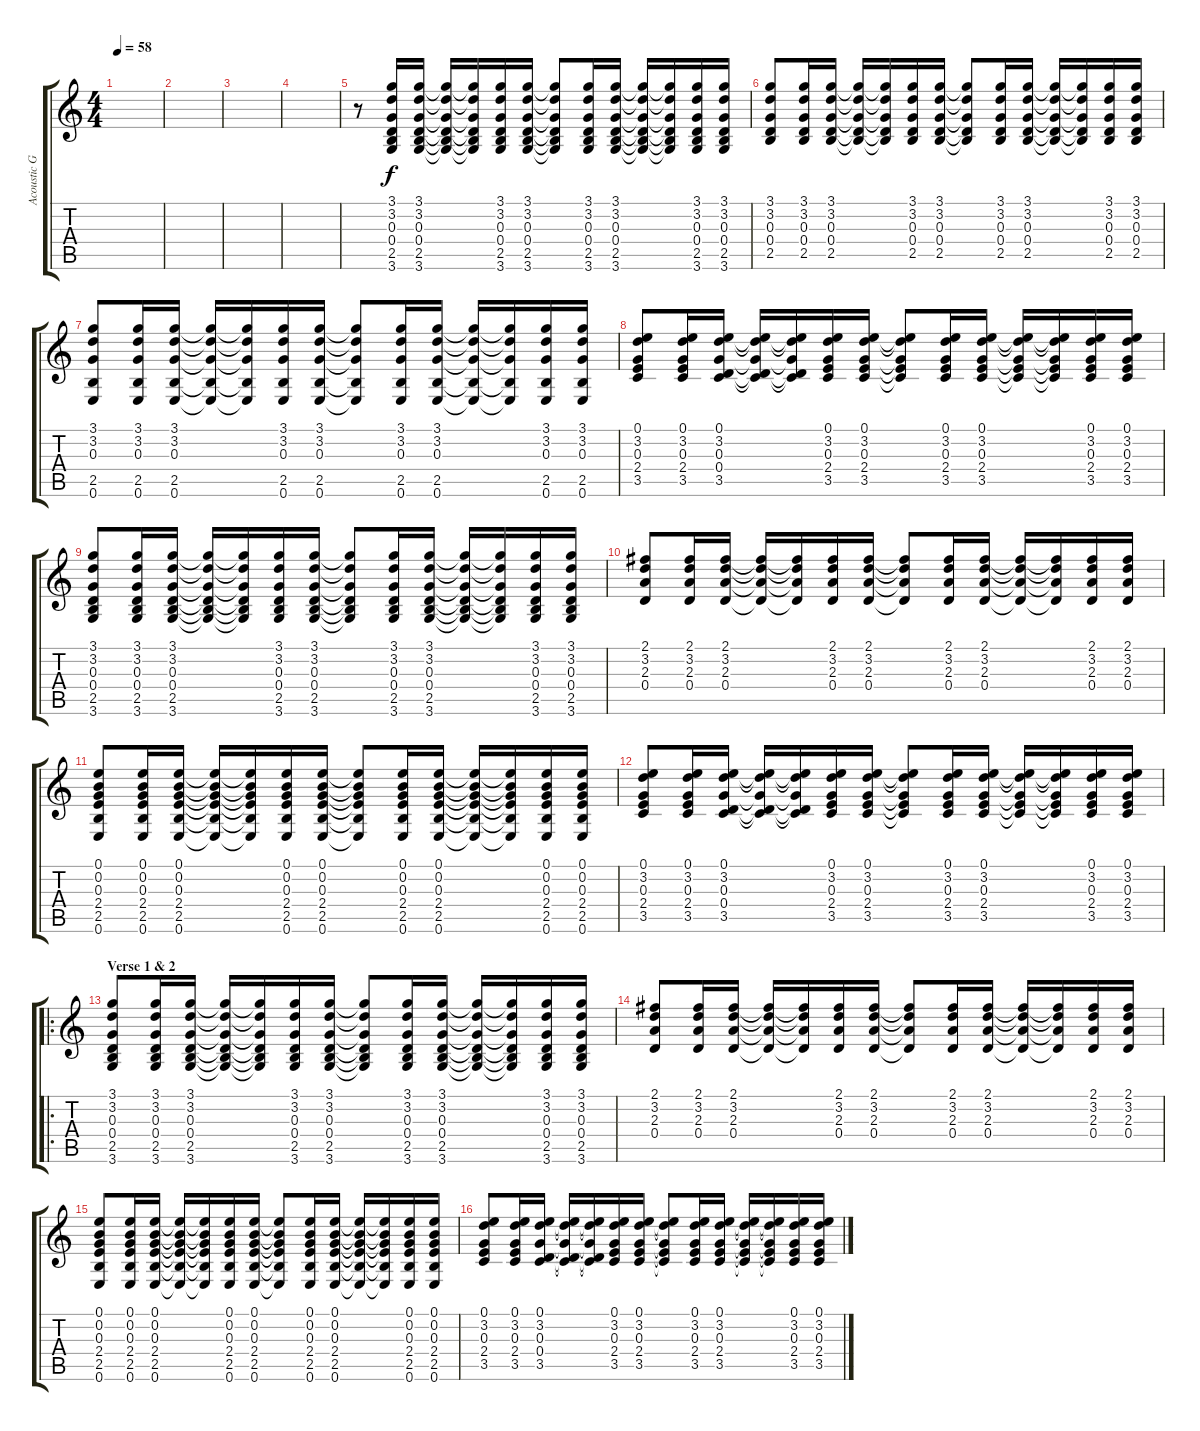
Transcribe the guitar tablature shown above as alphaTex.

\track ("Acoustic Guitar" "Acoustic G") {instrument acousticguitarnylon}
\staff {score tabs}
\tuning (E4 B3 G3 D3 A2 E2) {hide}
\ts (4 4)
\tempo 58
\clef g2
\ks c
|
|
|
|
r.8 (3.1 3.2 0.3 0.4 2.5 3.6).16 (3.1 3.2 0.3 0.4 2.5 3.6).16 (3.1{t} 3.2{t} 0.3{t} 0.4{t} 2.5{t} 3.6{t}).16 (3.1{t} 3.2{t} 0.3{t} 0.4{t} 2.5{t} 3.6{t}).16 (3.1 3.2 0.3 0.4 2.5 3.6).16 (3.1 3.2 0.3 0.4 2.5 3.6).16 (3.1{t} 3.2{t} 0.3{t} 0.4{t} 2.5{t} 3.6{t}).8 (3.1 3.2 0.3 0.4 2.5 3.6).16 (3.1 3.2 0.3 0.4 2.5 3.6).16 (3.1{t} 3.2{t} 0.3{t} 0.4{t} 2.5{t} 3.6{t}).16 (3.1{t} 3.2{t} 0.3{t} 0.4{t} 2.5{t} 3.6{t}).16 (3.1 3.2 0.3 0.4 2.5 3.6).16 (3.1 3.2 0.3 0.4 2.5 3.6).16 |
(3.1 3.2 0.3 0.4 2.5).8 (3.1 3.2 0.3 0.4 2.5).16 (3.1 3.2 0.3 0.4 2.5).16 (3.1{t} 3.2{t} 0.3{t} 0.4{t} 2.5{t}).16 (3.1{t} 3.2{t} 0.3{t} 0.4{t} 2.5{t}).16 (3.1 3.2 0.3 0.4 2.5).16 (3.1 3.2 0.3 0.4 2.5).16 (3.1{t} 3.2{t} 0.3{t} 0.4{t} 2.5{t}).8 (3.1 3.2 0.3 0.4 2.5).16 (3.1 3.2 0.3 0.4 2.5).16 (3.1{t} 3.2{t} 0.3{t} 0.4{t} 2.5{t}).16 (3.1{t} 3.2{t} 0.3{t} 0.4{t} 2.5{t}).16 (3.1 3.2 0.3 0.4 2.5).16 (3.1 3.2 0.3 0.4 2.5).16 |
(3.1 3.2 0.3 2.5 0.6).8 (3.1 3.2 0.3 2.5 0.6).16 (3.1 3.2 0.3 2.5 0.6).16 (3.1{t} 3.2{t} 0.3{t} 2.5{t} 0.6{t}).16 (3.1{t} 3.2{t} 0.3{t} 2.5{t} 0.6{t}).16 (3.1 3.2 0.3 2.5 0.6).16 (3.1 3.2 0.3 2.5 0.6).16 (3.1{t} 3.2{t} 0.3{t} 2.5{t} 0.6{t}).8 (3.1 3.2 0.3 2.5 0.6).16 (3.1 3.2 0.3 2.5 0.6).16 (3.1{t} 3.2{t} 0.3{t} 2.5{t} 0.6{t}).16 (3.1{t} 3.2{t} 0.3{t} 2.5{t} 0.6{t}).16 (3.1 3.2 0.3 2.5 0.6).16 (3.1 3.2 0.3 2.5 0.6).16 |
(0.1 3.2 0.3 2.4 3.5).8 (0.1 3.2 0.3 2.4 3.5).16 (0.1 3.2 0.3 0.4 3.5).16 (0.1{t} 3.2{t} 0.3{t} 0.4{t} 3.5{t}).16 (0.1{t} 3.2{t} 0.3{t} 0.4{t} 3.5{t}).16 (0.1 3.2 0.3 2.4 3.5).16 (0.1 3.2 0.3 2.4 3.5).16 (0.1{t} 3.2{t} 0.3{t} 2.4{t} 3.5{t}).8 (0.1 3.2 0.3 2.4 3.5).16 (0.1 3.2 0.3 2.4 3.5).16 (0.1{t} 3.2{t} 0.3{t} 2.4{t} 3.5{t}).16 (0.1{t} 3.2{t} 0.3{t} 2.4{t} 3.5{t}).16 (0.1 3.2 0.3 2.4 3.5).16 (0.1 3.2 0.3 2.4 3.5).16 |
(3.1 3.2 0.3 0.4 2.5 3.6).8 (3.1 3.2 0.3 0.4 2.5 3.6).16 (3.1 3.2 0.3 0.4 2.5 3.6).16 (3.1{t} 3.2{t} 0.3{t} 0.4{t} 2.5{t} 3.6{t}).16 (3.1{t} 3.2{t} 0.3{t} 0.4{t} 2.5{t} 3.6{t}).16 (3.1 3.2 0.3 0.4 2.5 3.6).16 (3.1 3.2 0.3 0.4 2.5 3.6).16 (3.1{t} 3.2{t} 0.3{t} 0.4{t} 2.5{t} 3.6{t}).8 (3.1 3.2 0.3 0.4 2.5 3.6).16 (3.1 3.2 0.3 0.4 2.5 3.6).16 (3.1{t} 3.2{t} 0.3{t} 0.4{t} 2.5{t} 3.6{t}).16 (3.1{t} 3.2{t} 0.3{t} 0.4{t} 2.5{t} 3.6{t}).16 (3.1 3.2 0.3 0.4 2.5 3.6).16 (3.1 3.2 0.3 0.4 2.5 3.6).16 |
(2.1 3.2 2.3 0.4).8 (2.1 3.2 2.3 0.4).16 (2.1 3.2 2.3 0.4).16 (2.1{t} 3.2{t} 2.3{t} 0.4{t}).16 (2.1{t} 3.2{t} 2.3{t} 0.4{t}).16 (2.1 3.2 2.3 0.4).16 (2.1 3.2 2.3 0.4).16 (2.1{t} 3.2{t} 2.3{t} 0.4{t}).8 (2.1 3.2 2.3 0.4).16 (2.1 3.2 2.3 0.4).16 (2.1{t} 3.2{t} 2.3{t} 0.4{t}).16 (2.1{t} 3.2{t} 2.3{t} 0.4{t}).16 (2.1 3.2 2.3 0.4).16 (2.1 3.2 2.3 0.4).16 |
(0.1 0.2 0.3 2.4 2.5 0.6).8 (0.1 0.2 0.3 2.4 2.5 0.6).16 (0.1 0.2 0.3 2.4 2.5 0.6).16 (0.1{t} 0.2{t} 0.3{t} 2.4{t} 2.5{t} 0.6{t}).16 (0.1{t} 0.2{t} 0.3{t} 2.4{t} 2.5{t} 0.6{t}).16 (0.1 0.2 0.3 2.4 2.5 0.6).16 (0.1 0.2 0.3 2.4 2.5 0.6).16 (0.1{t} 0.2{t} 0.3{t} 2.4{t} 2.5{t} 0.6{t}).8 (0.1 0.2 0.3 2.4 2.5 0.6).16 (0.1 0.2 0.3 2.4 2.5 0.6).16 (0.1{t} 0.2{t} 0.3{t} 2.4{t} 2.5{t} 0.6{t}).16 (0.1{t} 0.2{t} 0.3{t} 2.4{t} 2.5{t} 0.6{t}).16 (0.1 0.2 0.3 2.4 2.5 0.6).16 (0.1 0.2 0.3 2.4 2.5 0.6).16 |
(0.1 3.2 0.3 2.4 3.5).8 (0.1 3.2 0.3 2.4 3.5).16 (0.1 3.2 0.3 0.4 3.5).16 (0.1{t} 3.2{t} 0.3{t} 0.4{t} 3.5{t}).16 (0.1{t} 3.2{t} 0.3{t} 0.4{t} 3.5{t}).16 (0.1 3.2 0.3 2.4 3.5).16 (0.1 3.2 0.3 2.4 3.5).16 (0.1{t} 3.2{t} 0.3{t} 2.4{t} 3.5{t}).8 (0.1 3.2 0.3 2.4 3.5).16 (0.1 3.2 0.3 2.4 3.5).16 (0.1{t} 3.2{t} 0.3{t} 2.4{t} 3.5{t}).16 (0.1{t} 3.2{t} 0.3{t} 2.4{t} 3.5{t}).16 (0.1 3.2 0.3 2.4 3.5).16 (0.1 3.2 0.3 2.4 3.5).16 |
\ro
\section ("" "Verse 1 & 2")
(3.1 3.2 0.3 0.4 2.5 3.6).8 (3.1 3.2 0.3 0.4 2.5 3.6).16 (3.1 3.2 0.3 0.4 2.5 3.6).16 (3.1{t} 3.2{t} 0.3{t} 0.4{t} 2.5{t} 3.6{t}).16 (3.1{t} 3.2{t} 0.3{t} 0.4{t} 2.5{t} 3.6{t}).16 (3.1 3.2 0.3 0.4 2.5 3.6).16 (3.1 3.2 0.3 0.4 2.5 3.6).16 (3.1{t} 3.2{t} 0.3{t} 0.4{t} 2.5{t} 3.6{t}).8 (3.1 3.2 0.3 0.4 2.5 3.6).16 (3.1 3.2 0.3 0.4 2.5 3.6).16 (3.1{t} 3.2{t} 0.3{t} 0.4{t} 2.5{t} 3.6{t}).16 (3.1{t} 3.2{t} 0.3{t} 0.4{t} 2.5{t} 3.6{t}).16 (3.1 3.2 0.3 0.4 2.5 3.6).16 (3.1 3.2 0.3 0.4 2.5 3.6).16 |
(2.1 3.2 2.3 0.4).8 (2.1 3.2 2.3 0.4).16 (2.1 3.2 2.3 0.4).16 (2.1{t} 3.2{t} 2.3{t} 0.4{t}).16 (2.1{t} 3.2{t} 2.3{t} 0.4{t}).16 (2.1 3.2 2.3 0.4).16 (2.1 3.2 2.3 0.4).16 (2.1{t} 3.2{t} 2.3{t} 0.4{t}).8 (2.1 3.2 2.3 0.4).16 (2.1 3.2 2.3 0.4).16 (2.1{t} 3.2{t} 2.3{t} 0.4{t}).16 (2.1{t} 3.2{t} 2.3{t} 0.4{t}).16 (2.1 3.2 2.3 0.4).16 (2.1 3.2 2.3 0.4).16 |
(0.1 0.2 0.3 2.4 2.5 0.6).8 (0.1 0.2 0.3 2.4 2.5 0.6).16 (0.1 0.2 0.3 2.4 2.5 0.6).16 (0.1{t} 0.2{t} 0.3{t} 2.4{t} 2.5{t} 0.6{t}).16 (0.1{t} 0.2{t} 0.3{t} 2.4{t} 2.5{t} 0.6{t}).16 (0.1 0.2 0.3 2.4 2.5 0.6).16 (0.1 0.2 0.3 2.4 2.5 0.6).16 (0.1{t} 0.2{t} 0.3{t} 2.4{t} 2.5{t} 0.6{t}).8 (0.1 0.2 0.3 2.4 2.5 0.6).16 (0.1 0.2 0.3 2.4 2.5 0.6).16 (0.1{t} 0.2{t} 0.3{t} 2.4{t} 2.5{t} 0.6{t}).16 (0.1{t} 0.2{t} 0.3{t} 2.4{t} 2.5{t} 0.6{t}).16 (0.1 0.2 0.3 2.4 2.5 0.6).16 (0.1 0.2 0.3 2.4 2.5 0.6).16 |
(0.1 3.2 0.3 2.4 3.5).8 (0.1 3.2 0.3 2.4 3.5).16 (0.1 3.2 0.3 0.4 3.5).16 (0.1{t} 3.2{t} 0.3{t} 0.4{t} 3.5{t}).16 (0.1{t} 3.2{t} 0.3{t} 0.4{t} 3.5{t}).16 (0.1 3.2 0.3 2.4 3.5).16 (0.1 3.2 0.3 2.4 3.5).16 (0.1{t} 3.2{t} 0.3{t} 2.4{t} 3.5{t}).8 (0.1 3.2 0.3 2.4 3.5).16 (0.1 3.2 0.3 2.4 3.5).16 (0.1{t} 3.2{t} 0.3{t} 2.4{t} 3.5{t}).16 (0.1{t} 3.2{t} 0.3{t} 2.4{t} 3.5{t}).16 (0.1 3.2 0.3 2.4 3.5).16 (0.1 3.2 0.3 2.4 3.5).16
